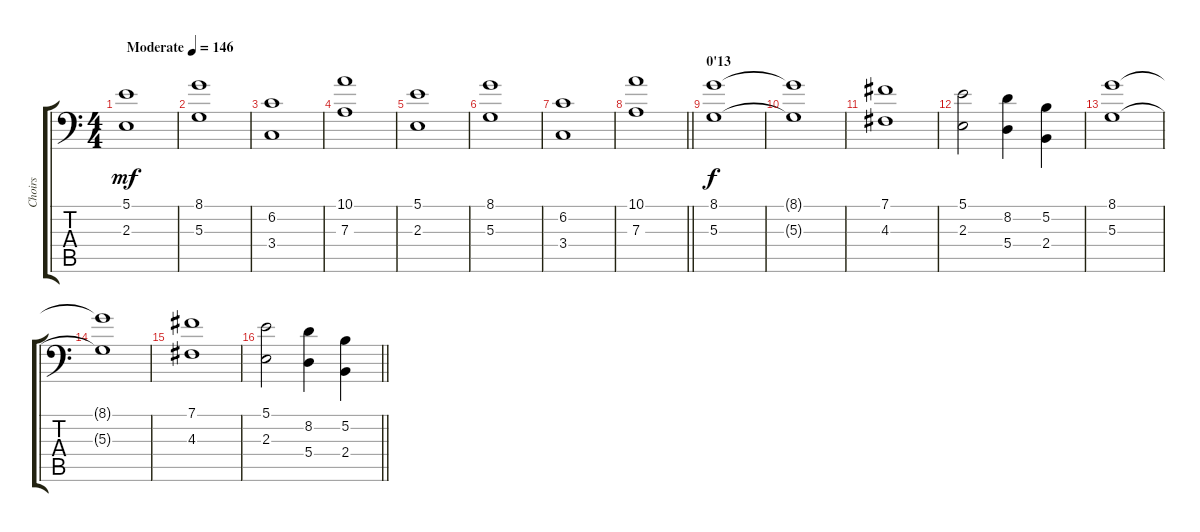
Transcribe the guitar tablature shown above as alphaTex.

\track ("Choirs" "Choirs") {instrument choiraahs}
\staff {score tabs}
\tuning (B3 Gb3 D3 A2 E2 A1) {hide}
\ts (4 4)
\tempo (146 "Moderate")
\clef f4
\ks c
(5.1 2.3).1{dy mf instrument choiraahs} |
(8.1 5.3).1 |
(6.2 3.4).1 |
(10.1 7.3).1 |
(5.1 2.3).1 |
(8.1 5.3).1 |
(6.2 3.4).1 |
\barLineRight lightlight
(10.1 7.3).1 |
\section ("" "0'13")
(8.1 5.3).1{dy f} |
(8.1{t} 5.3{t}).1 |
(7.1 4.3).1 |
(5.1 2.3).2 (8.2 5.4).4 (5.2 2.4).4 |
(8.1 5.3).1 |
(8.1{t} 5.3{t}).1 |
(7.1 4.3).1 |
\barLineRight lightlight
(5.1 2.3).2 (8.2 5.4).4 (5.2 2.4).4
